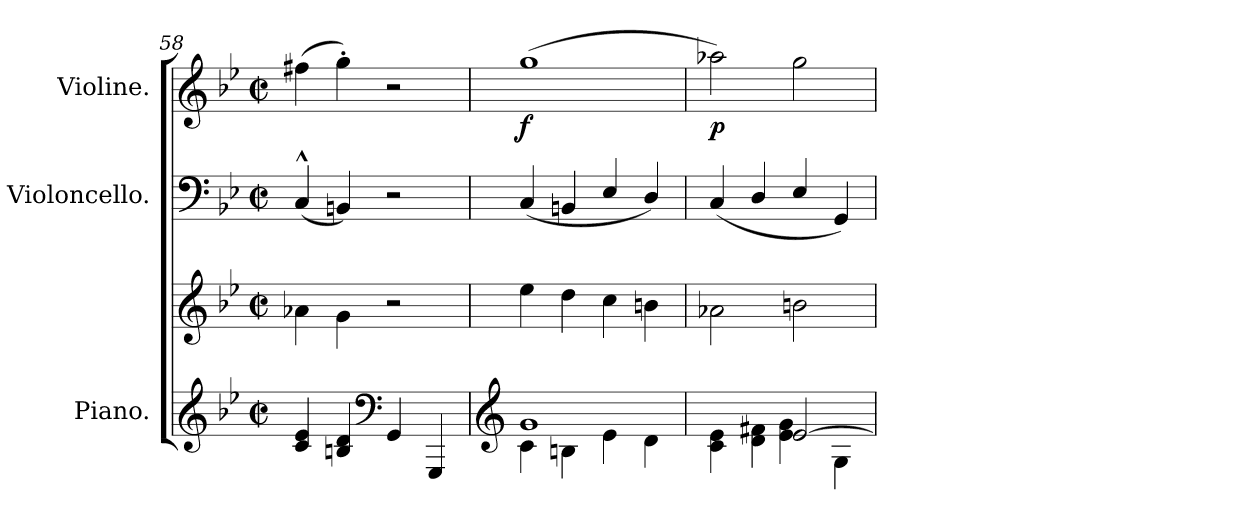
**kern	**kern	**kern	**kern	**dynam
*part3	*part3	*part2	*part1	*part1
*staff4	*staff3	*staff2	*staff1	*staff1
*I"Piano.	*	*I"Violoncello.	*I"Violine.	*
*	*	*I'vlc	*I'vl	*
*clefG2	*clefG2	*clefF4	*clefG2	*
*k[b-e-]	*k[b-e-]	*k[b-e-]	*k[b-e-]	*
*g:	*g:	*g:	*g:	*
*M2/2	*M2/2	*M2/2	*M2/2	*
*met(c|)	*met(c|)	*met(c|)	*met(c|)	*
=58	=58	=58	=58	=58
4c/ 4e-/	4a-X\	(4C^^</	(4ff#X\	.
4Bn/ 4d/	4g\	4BBn/)	4gg'\)	.
*clefF4	*	*	*	*
4GG/	2r	2r	2r	.
4GGG/	.	.	.	.
=59	=59	=59	=59	=59
*clefG2	*	*	*	*
*^	*	*	*	*
!	!	!	!	!	!LO:DY:b
1g/	4c\	4ee-\	(4C/	(1gg\	f
.	4Bn\	4dd\	4BBn/	.	.
.	4e-\	4cc\	4E-/	.	.
.	4d\	4bn\	4D/)	.	.
=60	=60	=60	=60	=60	=60
!	!	!	!	!	!LO:DY:b
4c\ 4e-\	4ryy	2a-X\	(4C/	2aa-X\)	p
4d\ 4f#X\	4ryy	.	4D/	.	.
[2e-/	4e-\ 4g\	2bn\	4E-/	2gg\	.
.	4G\	.	4GG/)	.	.
*v	*v	*	*	*	*
=	=	=	=	=
*-	*-	*-	*-	*-
